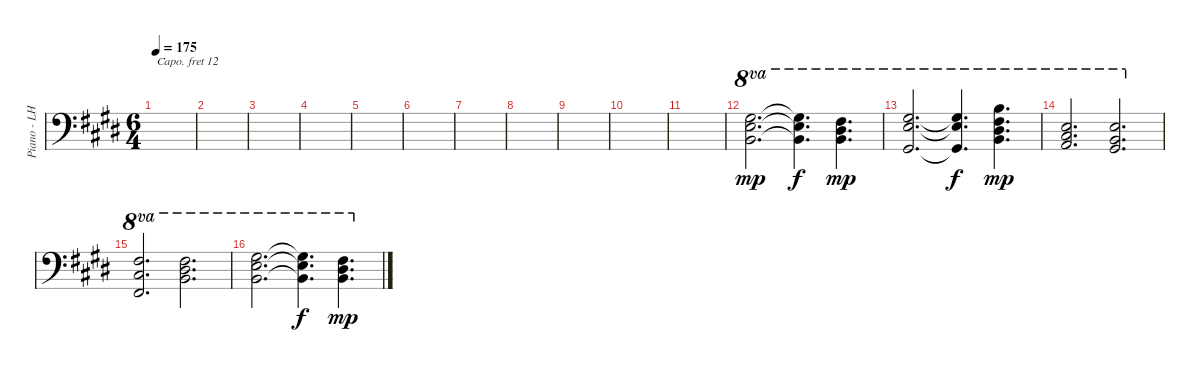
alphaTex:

\track ("Piano - LH" "Piano - LH") {instrument acousticgrandpiano}
\staff {score}
\capo 12
\tuning (E3 B2 G2 D2 A1 A0 C0) {hide}
\ts (6 4)
\tempo 175
\clef f4
\ks e
|
|
|
|
|
|
|
|
|
|
|
(9.2 9.3 9.4).2{d ot 8va dy mp volume 0 instrument musicbox} (9.2{t} 9.3{t} 9.4{t}).4{d ot 8va dy f} (7.2 8.3 9.4).4{d ot 8va dy mp} |
(9.2 9.3 6.4).2{d ot 8va} (9.2{t} 9.3{t} 6.4{t}).4{d ot 8va dy f} (12.2 11.3 9.4 18.5).4{d ot 8va dy mp} |
(9.3 7.4 16.5).2{d ot 8va} (9.3 9.4 11.5).2{d ot 8va} |
(7.2 6.3 9.5).2{d ot 8va} (7.2 8.3 9.4).2{d ot 8va} |
(9.2 9.3 9.4).2{d ot 8va} (9.2{t} 9.3{t} 9.4{t}).4{d ot 8va dy f} (7.2 8.3 9.4).4{d ot 8va dy mp}
